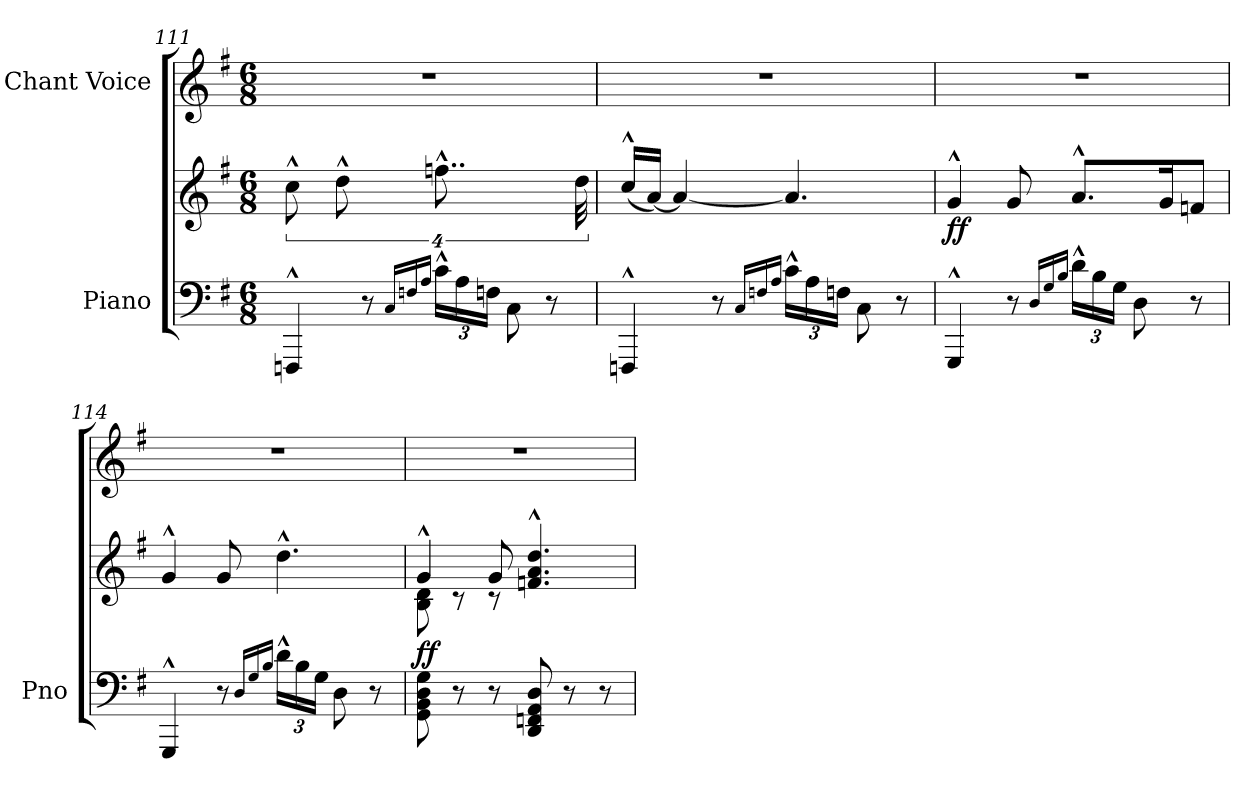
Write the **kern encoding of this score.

**kern	**kern	**dynam	**kern
*part2	*part2	*part2	*part1
*staff3	*staff2	*staff2/3	*staff1
*I"Piano	*	*	*I"Chant Voice
*I'Pno	*	*	*
!!LO:LB:g=z
*clefF4	*clefG2	*	*clefG2
*k[f#]	*k[f#]	*	*k[f#]
*M6/8	*M6/8	*	*M6/8
=111	=111	=111	=111
4FFFn^^/	16%3cc^^\	.	2.r
.	16%3dd^^\	.	.
8r	.	.	.
16qC/LL	.	.	.
16qFn/	.	.	.
16qA/JJ	.	.	.
*Xbrackettup	*	*	*
24c^^\LL	16%3..ffn^^\	.	.
24A\	.	.	.
24F\JJ	.	.	.
8C\	.	.	.
8r	.	.	.
.	64%3dd\	.	.
=112	=112	=112	=112
4FFFnj^^/	(16cc^^/LL	.	2.r
.	[16a/JJ)	.	.
.	4a/_	.	.
8r	.	.	.
16qC/LL	.	.	.
16qFn/	.	.	.
16qA/JJ	.	.	.
24c^^\LL	4.a/]	.	.
24A\	.	.	.
24F\JJ	.	.	.
8C\	.	.	.
8r	.	.	.
=113	=113	=113	=113
!	!	!LO:DY:b	!
4GGG^^/	4g^^/	ff	2.r
8r	8g/	.	.
16qD/LL	.	.	.
16qG/	.	.	.
16qB/JJ	.	.	.
24d^^\LL	8.a^^/L	.	.
24B\	.	.	.
24G\JJ	.	.	.
8D\	.	.	.
.	16g/K	.	.
8r	8fn/J	.	.
=114	=114	=114	=114
4GGG^^/	4g^^/	.	2.r
8r	8g/	.	.
16qD/LL	.	.	.
16qG/	.	.	.
16qB/JJ	.	.	.
24d^^\LL	4.dd^^\	.	.
24B\	.	.	.
24G\JJ	.	.	.
8D\	.	.	.
8r	.	.	.
!!LO:LB:g=z
=115	=115	=115	=115
*	*^	*	*
!	!	!	!LO:DY:b	!
8GG\ 8BB\ 8D\ 8G\	4g^^/	8B\ 8d\	ff	2.r
8r	.	8r	.	.
8r	8g/	8r	.	.
8DD/ 8FFn/ 8AA/ 8D/	4.fn/^^ 4.a/^^ 4.dd/^^	4.ryy	.	.
8r	.	.	.	.
8r	.	.	.	.
*	*v	*v	*	*
=	=	=	=
*-	*-	*-	*-
